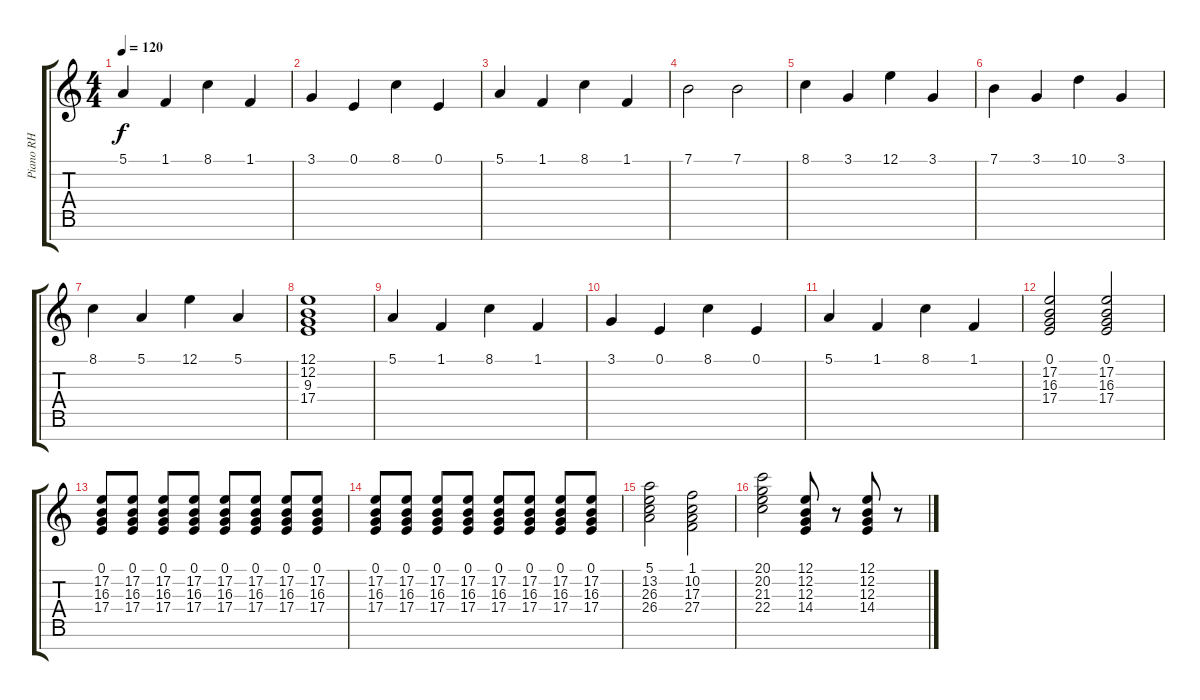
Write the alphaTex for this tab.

\track ("Piano RH" "Piano RH") {instrument acousticgrandpiano}
\staff {score tabs}
\tuning (E4 B3 G3 D3 A2 E2 B1) {hide}
\ts (4 4)
\tempo 120
\clef g2
\ks c
5.1.4{dy f} 1.1.4 8.1.4 1.1.4 |
3.1.4 0.1.4 8.1.4 0.1.4 |
5.1.4 1.1.4 8.1.4 1.1.4 |
7.1.2 7.1.2 |
8.1.4 3.1.4 12.1.4 3.1.4 |
7.1.4 3.1.4 10.1.4 3.1.4 |
8.1.4 5.1.4 12.1.4 5.1.4 |
(12.1 12.2 9.3 17.4).1 |
5.1.4 1.1.4 8.1.4 1.1.4 |
3.1.4 0.1.4 8.1.4 0.1.4 |
5.1.4 1.1.4 8.1.4 1.1.4 |
(0.1 17.2 16.3 17.4).2 (0.1 17.2 16.3 17.4).2 |
(0.1 17.2 16.3 17.4).8 (0.1 17.2 16.3 17.4).8 (0.1 17.2 16.3 17.4).8 (0.1 17.2 16.3 17.4).8 (0.1 17.2 16.3 17.4).8 (0.1 17.2 16.3 17.4).8 (0.1 17.2 16.3 17.4).8 (0.1 17.2 16.3 17.4).8 |
(0.1 17.2 16.3 17.4).8 (0.1 17.2 16.3 17.4).8 (0.1 17.2 16.3 17.4).8 (0.1 17.2 16.3 17.4).8 (0.1 17.2 16.3 17.4).8 (0.1 17.2 16.3 17.4).8 (0.1 17.2 16.3 17.4).8 (0.1 17.2 16.3 17.4).8 |
(5.1 13.2 26.3 26.4).2 (1.1 10.2 17.3 27.4).2 |
(20.1 20.2 21.3 22.4).2 (12.1 12.2 12.3 14.4).8 r.8 (12.1 12.2 12.3 14.4).8 r.8
